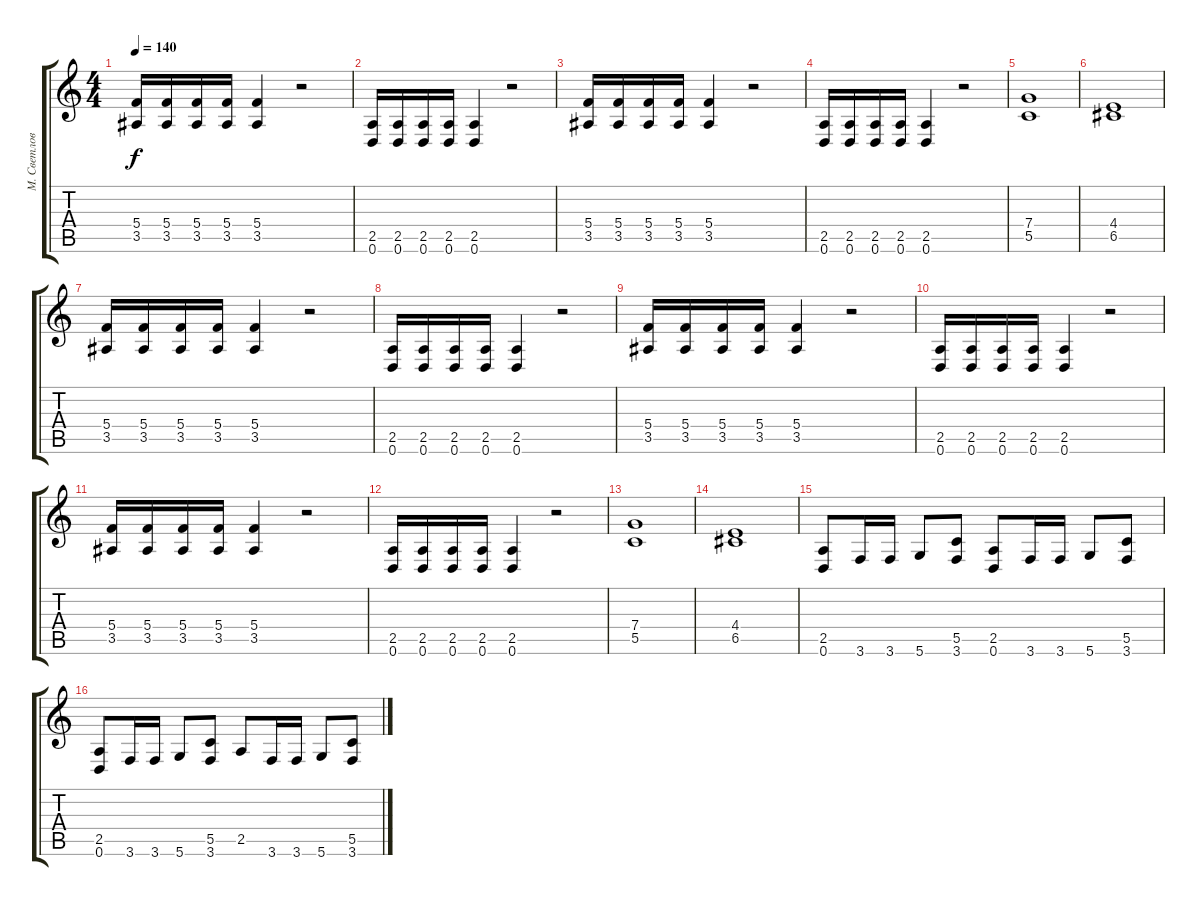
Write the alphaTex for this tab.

\track ("М. Светлов" "М. Светлов") {instrument distortionguitar}
\staff {score tabs}
\tuning (D4 A3 F3 C3 G2 D2) {hide}
\ts (4 4)
\tempo 140
\clef g2
\ks c
(5.4 3.5).16{dy f} (5.4 3.5).16 (5.4 3.5).16 (5.4 3.5).16 (5.4 3.5).4 r.2 |
(2.5 0.6).16 (2.5 0.6).16 (2.5 0.6).16 (2.5 0.6).16 (2.5 0.6).4 r.2 |
(5.4 3.5).16 (5.4 3.5).16 (5.4 3.5).16 (5.4 3.5).16 (5.4 3.5).4 r.2 |
(2.5 0.6).16 (2.5 0.6).16 (2.5 0.6).16 (2.5 0.6).16 (2.5 0.6).4 r.2 |
(7.4 5.5).1 |
(4.4 6.5).1 |
(5.4 3.5).16 (5.4 3.5).16 (5.4 3.5).16 (5.4 3.5).16 (5.4 3.5).4 r.2 |
(2.5 0.6).16 (2.5 0.6).16 (2.5 0.6).16 (2.5 0.6).16 (2.5 0.6).4 r.2 |
(5.4 3.5).16 (5.4 3.5).16 (5.4 3.5).16 (5.4 3.5).16 (5.4 3.5).4 r.2 |
(2.5 0.6).16 (2.5 0.6).16 (2.5 0.6).16 (2.5 0.6).16 (2.5 0.6).4 r.2 |
(5.4 3.5).16 (5.4 3.5).16 (5.4 3.5).16 (5.4 3.5).16 (5.4 3.5).4 r.2 |
(2.5 0.6).16 (2.5 0.6).16 (2.5 0.6).16 (2.5 0.6).16 (2.5 0.6).4 r.2 |
(7.4 5.5).1 |
(4.4 6.5).1 |
(2.5 0.6).8 3.6.16 3.6.16 5.6.8 (5.5 3.6).8 (2.5 0.6).8 3.6.16 3.6.16 5.6.8 (5.5 3.6).8 |
(2.5 0.6).8 3.6.16 3.6.16 5.6.8 (5.5 3.6).8 2.5.8 3.6.16 3.6.16 5.6.8 (5.5 3.6).8
